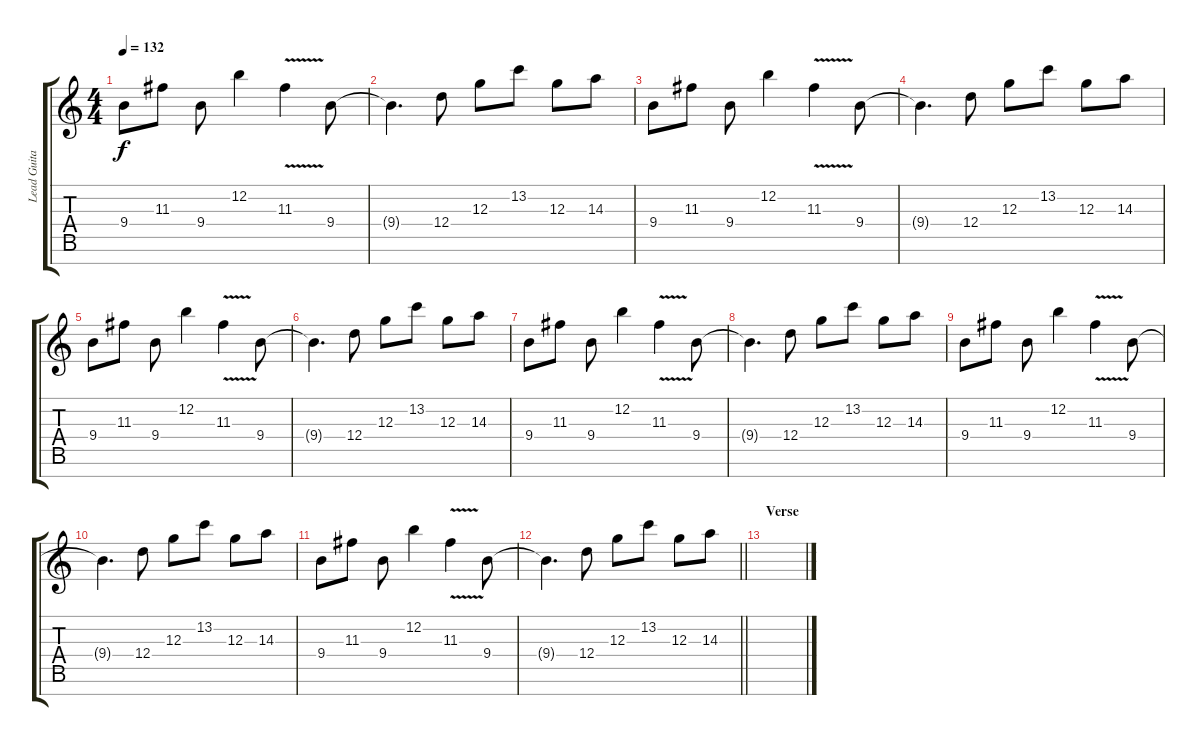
\track ("Lead Guitar" "Lead Guita") {instrument distortionguitar}
\staff {score tabs}
\tuning (E4 B3 G3 D3 A2 E2 B1) {hide}
\ts (4 4)
\tempo 132
\clef g2
\ks c
9.4.8{dy f} 11.3.8 9.4.8 12.2.4 11.3{v}.4 9.4.8 |
9.4{t}.4{d} 12.4.8 12.3.8 13.2.8 12.3.8 14.3.8 |
9.4.8 11.3.8 9.4.8 12.2.4 11.3{v}.4 9.4.8 |
9.4{t}.4{d} 12.4.8 12.3.8 13.2.8 12.3.8 14.3.8 |
9.4.8 11.3.8 9.4.8 12.2.4 11.3{v}.4 9.4.8 |
9.4{t}.4{d} 12.4.8 12.3.8 13.2.8 12.3.8 14.3.8 |
9.4.8 11.3.8 9.4.8 12.2.4 11.3{v}.4 9.4.8 |
9.4{t}.4{d} 12.4.8 12.3.8 13.2.8 12.3.8 14.3.8 |
9.4.8 11.3.8 9.4.8 12.2.4 11.3{v}.4 9.4.8 |
9.4{t}.4{d} 12.4.8 12.3.8 13.2.8 12.3.8 14.3.8 |
9.4.8 11.3.8 9.4.8 12.2.4 11.3{v}.4 9.4.8 |
\barLineRight lightlight
9.4{t}.4{d} 12.4.8 12.3.8 13.2.8 12.3.8 14.3.8 |
\section ("" "Verse")
